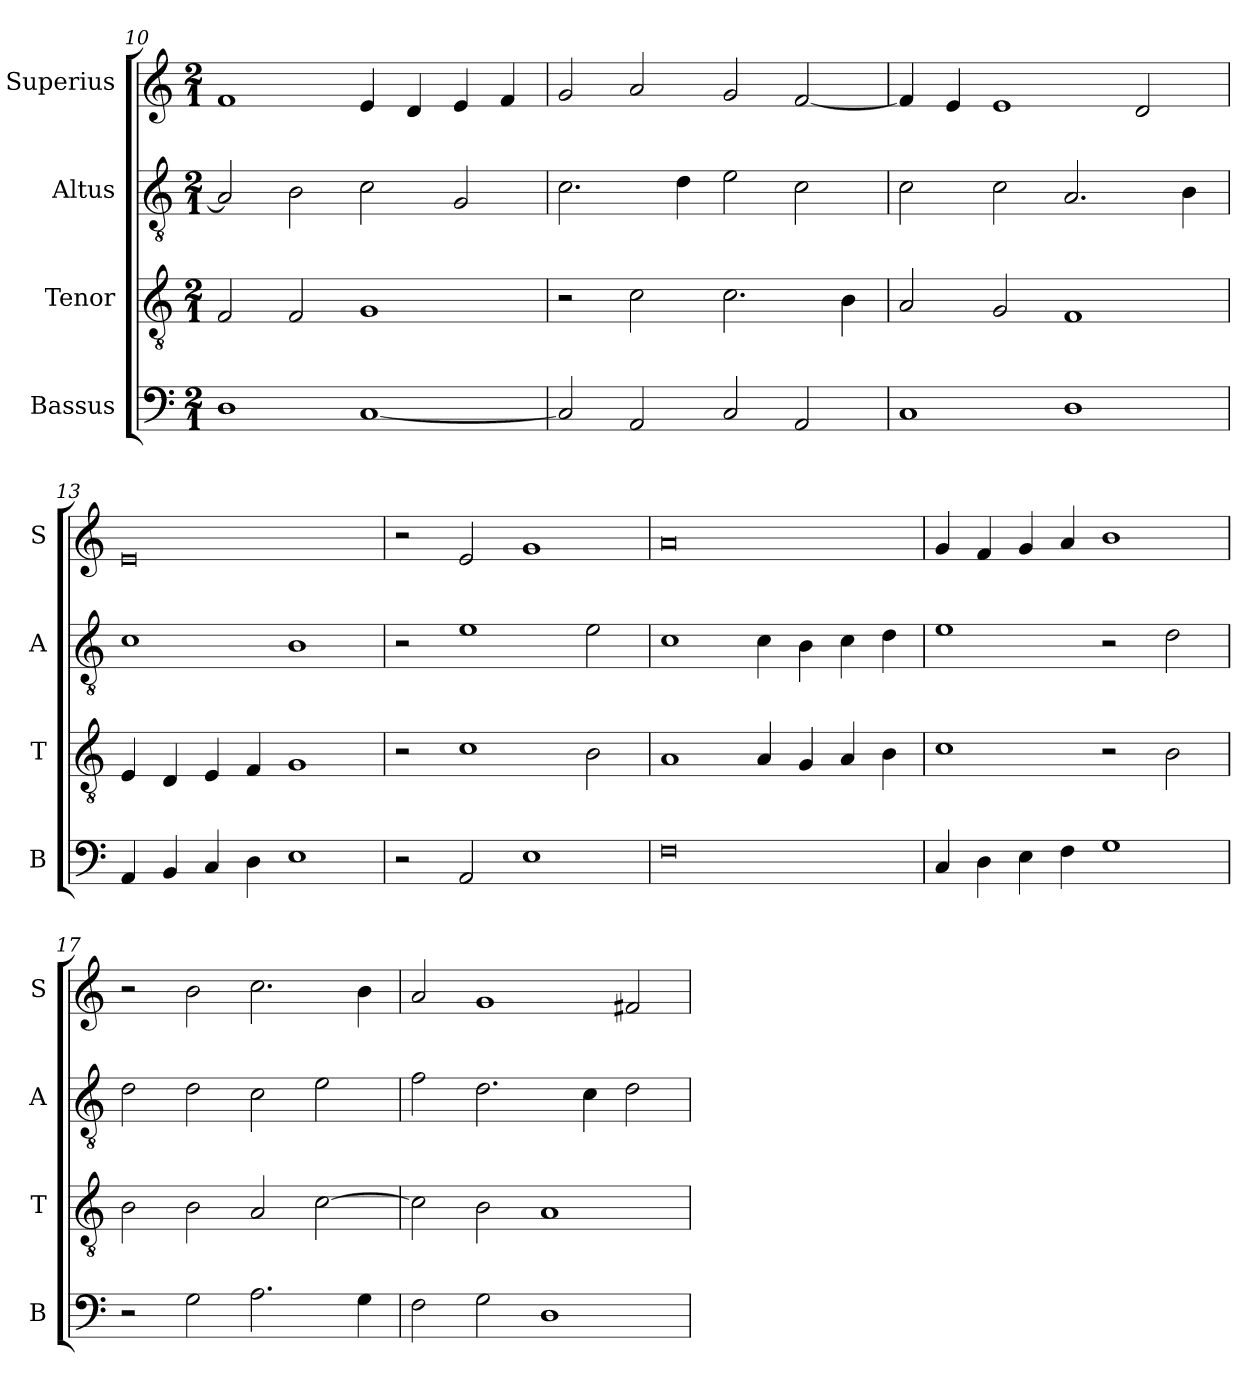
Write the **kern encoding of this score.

**kern	**kern	**kern	**kern
*part4	*part3	*part2	*part1
*staff4	*staff3	*staff2	*staff1
*I"Bassus	*I"Tenor	*I"Altus	*I"Superius
*I'B	*I'T	*I'A	*I'S
*clefF4	*clefGv2	*clefGv2	*clefG2
*k[]	*k[]	*k[]	*k[]
*C:	*C:	*C:	*C:
*M2/1	*M2/1	*M2/1	*M2/1
=10	=10	=10	=10
1D	2F	2A]	1f
.	2F	2B	.
[1C	1G	2c	4e
.	.	.	4d
.	.	2G	4e
.	.	.	4f
=11	=11	=11	=11
2C]	2r	2.c	2g
2AA	2c	.	2a
.	.	4d	.
2C	2.c	2e	2g
2AA	.	2c	[2f
.	4B	.	.
=12	=12	=12	=12
1C	2A	2c	4f]
.	.	.	4e
.	2G	2c	1e
1D	1F	2.A	.
.	.	.	2d
.	.	4B	.
=13	=13	=13	=13
4AA	4E	1c	0e
4BB	4D	.	.
4C	4E	.	.
4D	4F	.	.
1E	1G	1B	.
=14	=14	=14	=14
2r	2r	2r	2r
2AA	1c	1e	2e
1E	.	.	1g
.	2B	2e	.
=15	=15	=15	=15
0F	1A	1c	0a
.	4A	4c	.
.	4G	4B	.
.	4A	4c	.
.	4B	4d	.
=16	=16	=16	=16
4C	1c	1e	4g
4D	.	.	4f
4E	.	.	4g
4F	.	.	4a
1G	2r	2r	1b
.	2B	2d	.
=17	=17	=17	=17
2r	2B	2d	2r
2G	2B	2d	2b
2.A	2A	2c	2.cc
.	[2c	2e	.
4G	.	.	4b
=18	=18	=18	=18
2F	2c]	2f	2a
2G	2B	2.d	1g
1D	1A	.	.
.	.	4c	.
.	.	2d	2f#X
=	=	=	=
*-	*-	*-	*-
